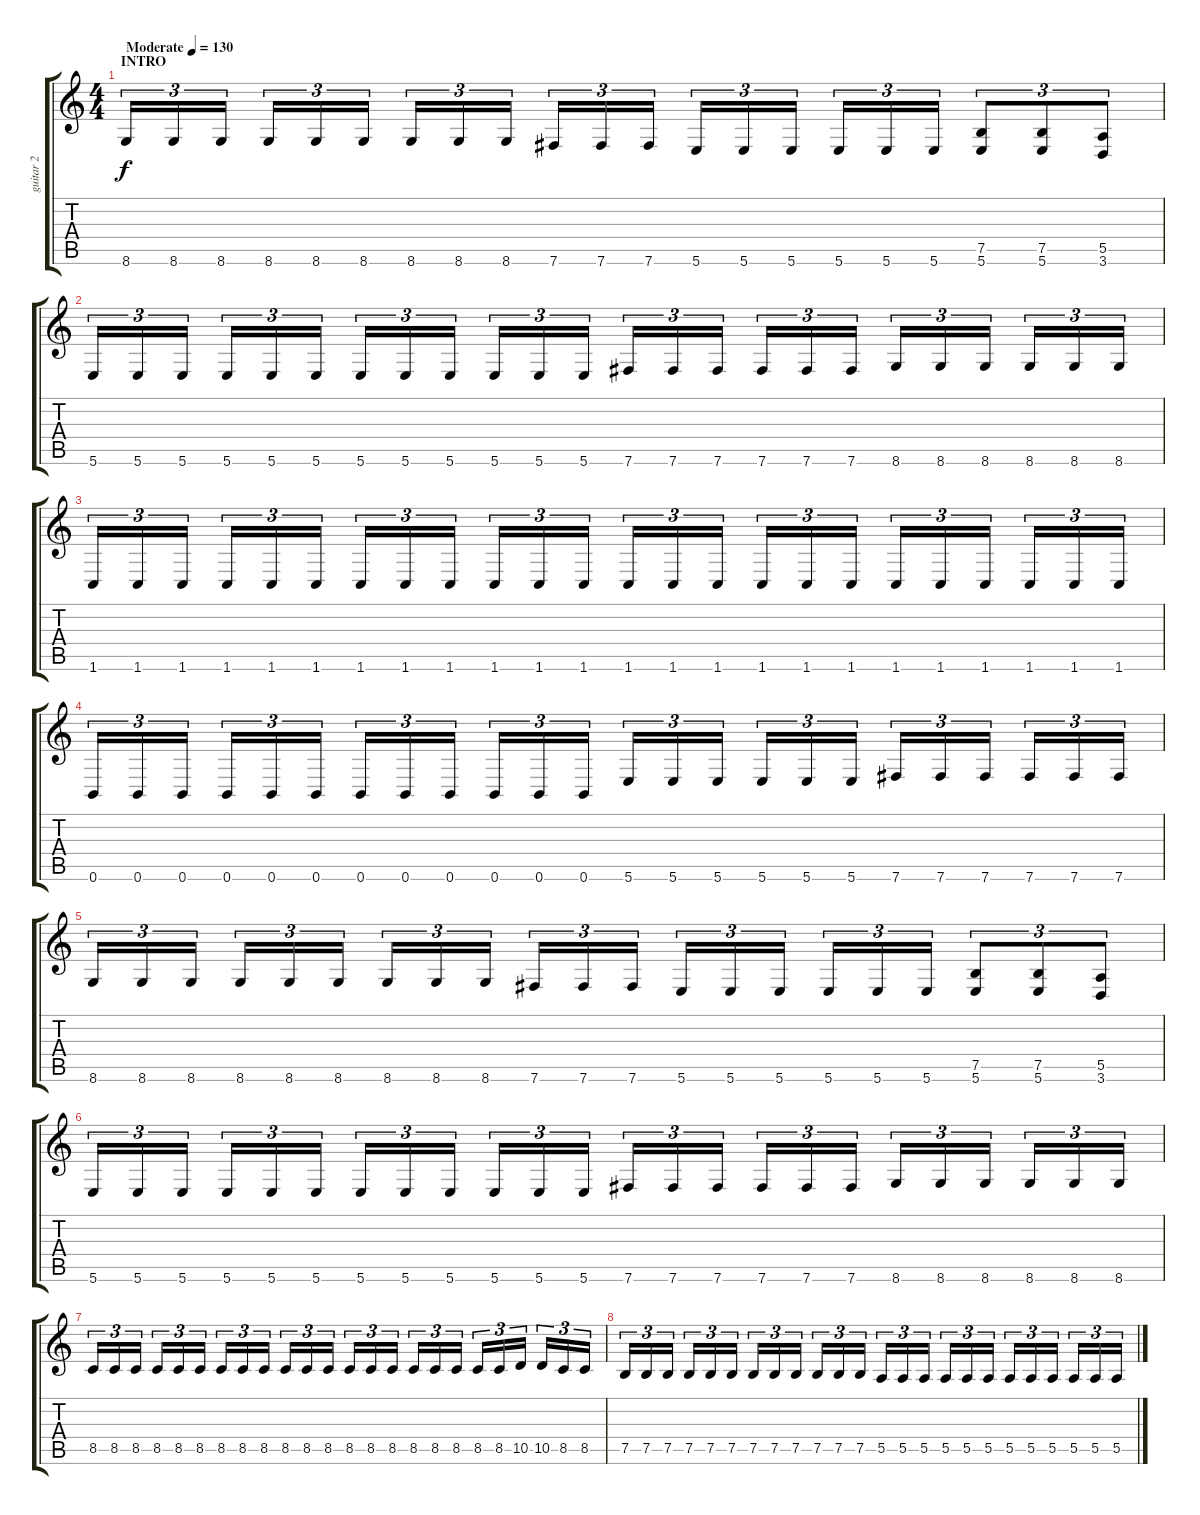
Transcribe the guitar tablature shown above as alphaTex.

\track ("guitar 2" "guitar 2") {instrument distortionguitar}
\staff {score tabs}
\tuning (B3 Gb3 D3 A2 E2 B1) {hide}
\ts (4 4)
\section ("" "INTRO")
\tempo (130 "Moderate")
\clef g2
\ks c
8.6.16{tu (3 2) dy f instrument distortionguitar} 8.6.16{tu (3 2)} 8.6.16{tu (3 2) beam splitsecondary} 8.6.16{tu (3 2)} 8.6.16{tu (3 2)} 8.6.16{tu (3 2)} 8.6.16{tu (3 2)} 8.6.16{tu (3 2)} 8.6.16{tu (3 2) beam splitsecondary} 7.6.16{tu (3 2)} 7.6.16{tu (3 2)} 7.6.16{tu (3 2)} 5.6.16{tu (3 2)} 5.6.16{tu (3 2)} 5.6.16{tu (3 2) beam splitsecondary} 5.6.16{tu (3 2)} 5.6.16{tu (3 2)} 5.6.16{tu (3 2)} (7.5 5.6).8{tu (3 2)} (7.5 5.6).8{tu (3 2)} (5.5 3.6).8{tu (3 2)} |
5.6.16{tu (3 2)} 5.6.16{tu (3 2)} 5.6.16{tu (3 2) beam splitsecondary} 5.6.16{tu (3 2)} 5.6.16{tu (3 2)} 5.6.16{tu (3 2)} 5.6.16{tu (3 2)} 5.6.16{tu (3 2)} 5.6.16{tu (3 2) beam splitsecondary} 5.6.16{tu (3 2)} 5.6.16{tu (3 2)} 5.6.16{tu (3 2)} 7.6.16{tu (3 2)} 7.6.16{tu (3 2)} 7.6.16{tu (3 2) beam splitsecondary} 7.6.16{tu (3 2)} 7.6.16{tu (3 2)} 7.6.16{tu (3 2)} 8.6.16{tu (3 2)} 8.6.16{tu (3 2)} 8.6.16{tu (3 2) beam splitsecondary} 8.6.16{tu (3 2)} 8.6.16{tu (3 2)} 8.6.16{tu (3 2)} |
1.6.16{tu (3 2)} 1.6.16{tu (3 2)} 1.6.16{tu (3 2) beam splitsecondary} 1.6.16{tu (3 2)} 1.6.16{tu (3 2)} 1.6.16{tu (3 2)} 1.6.16{tu (3 2)} 1.6.16{tu (3 2)} 1.6.16{tu (3 2) beam splitsecondary} 1.6.16{tu (3 2)} 1.6.16{tu (3 2)} 1.6.16{tu (3 2)} 1.6.16{tu (3 2)} 1.6.16{tu (3 2)} 1.6.16{tu (3 2) beam splitsecondary} 1.6.16{tu (3 2)} 1.6.16{tu (3 2)} 1.6.16{tu (3 2)} 1.6.16{tu (3 2)} 1.6.16{tu (3 2)} 1.6.16{tu (3 2) beam splitsecondary} 1.6.16{tu (3 2)} 1.6.16{tu (3 2)} 1.6.16{tu (3 2)} |
0.6.16{tu (3 2)} 0.6.16{tu (3 2)} 0.6.16{tu (3 2) beam splitsecondary} 0.6.16{tu (3 2)} 0.6.16{tu (3 2)} 0.6.16{tu (3 2)} 0.6.16{tu (3 2)} 0.6.16{tu (3 2)} 0.6.16{tu (3 2) beam splitsecondary} 0.6.16{tu (3 2)} 0.6.16{tu (3 2)} 0.6.16{tu (3 2)} 5.6.16{tu (3 2)} 5.6.16{tu (3 2)} 5.6.16{tu (3 2) beam splitsecondary} 5.6.16{tu (3 2)} 5.6.16{tu (3 2)} 5.6.16{tu (3 2)} 7.6.16{tu (3 2)} 7.6.16{tu (3 2)} 7.6.16{tu (3 2) beam splitsecondary} 7.6.16{tu (3 2)} 7.6.16{tu (3 2)} 7.6.16{tu (3 2)} |
8.6.16{tu (3 2)} 8.6.16{tu (3 2)} 8.6.16{tu (3 2) beam splitsecondary} 8.6.16{tu (3 2)} 8.6.16{tu (3 2)} 8.6.16{tu (3 2)} 8.6.16{tu (3 2)} 8.6.16{tu (3 2)} 8.6.16{tu (3 2) beam splitsecondary} 7.6.16{tu (3 2)} 7.6.16{tu (3 2)} 7.6.16{tu (3 2)} 5.6.16{tu (3 2)} 5.6.16{tu (3 2)} 5.6.16{tu (3 2) beam splitsecondary} 5.6.16{tu (3 2)} 5.6.16{tu (3 2)} 5.6.16{tu (3 2)} (7.5 5.6).8{tu (3 2)} (7.5 5.6).8{tu (3 2)} (5.5 3.6).8{tu (3 2)} |
5.6.16{tu (3 2)} 5.6.16{tu (3 2)} 5.6.16{tu (3 2) beam splitsecondary} 5.6.16{tu (3 2)} 5.6.16{tu (3 2)} 5.6.16{tu (3 2)} 5.6.16{tu (3 2)} 5.6.16{tu (3 2)} 5.6.16{tu (3 2) beam splitsecondary} 5.6.16{tu (3 2)} 5.6.16{tu (3 2)} 5.6.16{tu (3 2)} 7.6.16{tu (3 2)} 7.6.16{tu (3 2)} 7.6.16{tu (3 2) beam splitsecondary} 7.6.16{tu (3 2)} 7.6.16{tu (3 2)} 7.6.16{tu (3 2)} 8.6.16{tu (3 2)} 8.6.16{tu (3 2)} 8.6.16{tu (3 2) beam splitsecondary} 8.6.16{tu (3 2)} 8.6.16{tu (3 2)} 8.6.16{tu (3 2)} |
8.5.16{tu (3 2)} 8.5.16{tu (3 2)} 8.5.16{tu (3 2) beam splitsecondary} 8.5.16{tu (3 2)} 8.5.16{tu (3 2)} 8.5.16{tu (3 2)} 8.5.16{tu (3 2)} 8.5.16{tu (3 2)} 8.5.16{tu (3 2) beam splitsecondary} 8.5.16{tu (3 2)} 8.5.16{tu (3 2)} 8.5.16{tu (3 2)} 8.5.16{tu (3 2)} 8.5.16{tu (3 2)} 8.5.16{tu (3 2) beam splitsecondary} 8.5.16{tu (3 2)} 8.5.16{tu (3 2)} 8.5.16{tu (3 2)} 8.5.16{tu (3 2)} 8.5.16{tu (3 2)} 10.5.16{tu (3 2) beam splitsecondary} 10.5.16{tu (3 2)} 8.5.16{tu (3 2)} 8.5.16{tu (3 2)} |
7.5.16{tu (3 2)} 7.5.16{tu (3 2)} 7.5.16{tu (3 2) beam splitsecondary} 7.5.16{tu (3 2)} 7.5.16{tu (3 2)} 7.5.16{tu (3 2)} 7.5.16{tu (3 2)} 7.5.16{tu (3 2)} 7.5.16{tu (3 2) beam splitsecondary} 7.5.16{tu (3 2)} 7.5.16{tu (3 2)} 7.5.16{tu (3 2)} 5.5.16{tu (3 2)} 5.5.16{tu (3 2)} 5.5.16{tu (3 2) beam splitsecondary} 5.5.16{tu (3 2)} 5.5.16{tu (3 2)} 5.5.16{tu (3 2)} 5.5.16{tu (3 2)} 5.5.16{tu (3 2)} 5.5.16{tu (3 2) beam splitsecondary} 5.5.16{tu (3 2)} 5.5.16{tu (3 2)} 5.5.16{tu (3 2)}
